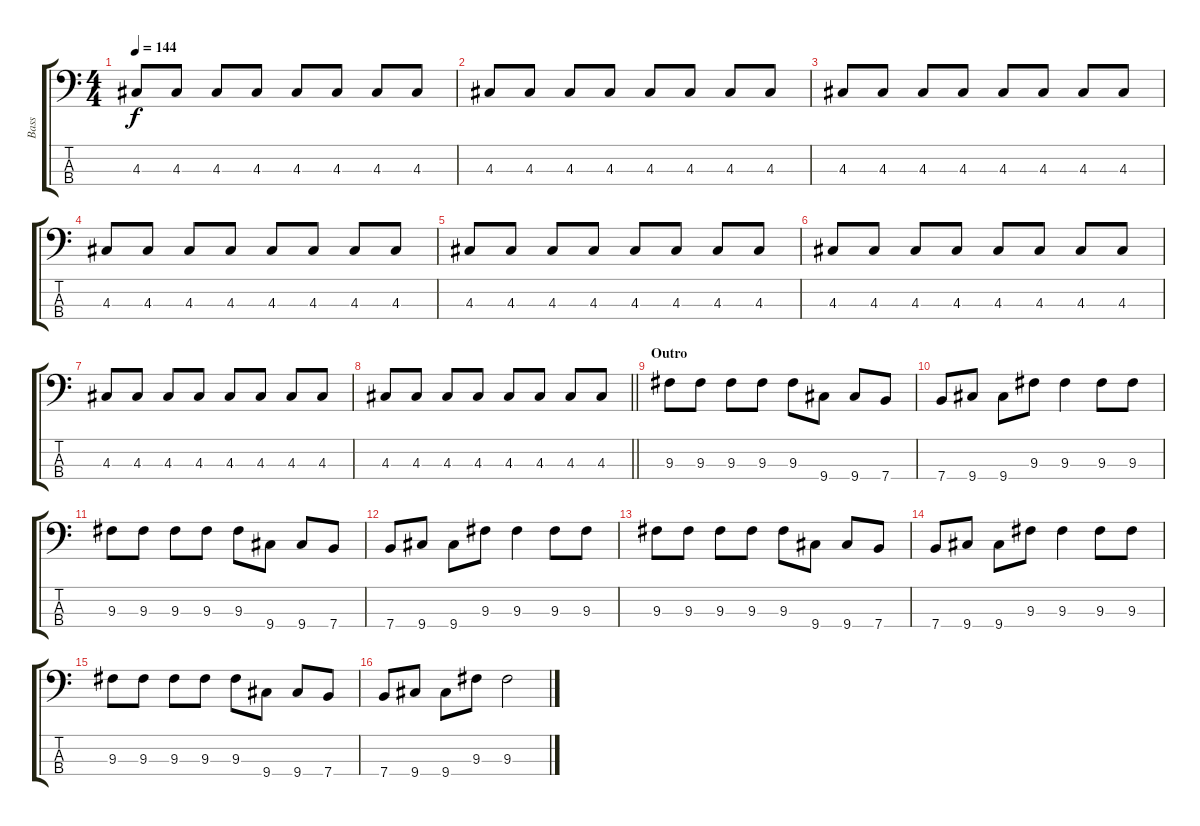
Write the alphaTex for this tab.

\track ("Bass" "Bass") {instrument electricbasspick}
\staff {score tabs}
\tuning (G2 D2 A1 E1) {hide}
\ts (4 4)
\tempo 144
\clef f4
\ks c
4.3.8{dy f} 4.3.8 4.3.8 4.3.8 4.3.8 4.3.8 4.3.8 4.3.8 |
4.3.8 4.3.8 4.3.8 4.3.8 4.3.8 4.3.8 4.3.8 4.3.8 |
4.3.8 4.3.8 4.3.8 4.3.8 4.3.8 4.3.8 4.3.8 4.3.8 |
4.3.8 4.3.8 4.3.8 4.3.8 4.3.8 4.3.8 4.3.8 4.3.8 |
4.3.8 4.3.8 4.3.8 4.3.8 4.3.8 4.3.8 4.3.8 4.3.8 |
4.3.8 4.3.8 4.3.8 4.3.8 4.3.8 4.3.8 4.3.8 4.3.8 |
4.3.8 4.3.8 4.3.8 4.3.8 4.3.8 4.3.8 4.3.8 4.3.8 |
\barLineRight lightlight
4.3.8 4.3.8 4.3.8 4.3.8 4.3.8 4.3.8 4.3.8 4.3.8 |
\section ("" "Outro")
9.3.8 9.3.8 9.3.8 9.3.8 9.3.8 9.4.8 9.4.8 7.4.8 |
7.4.8 9.4.8 9.4.8 9.3.8 9.3.4 9.3.8 9.3.8 |
9.3.8 9.3.8 9.3.8 9.3.8 9.3.8 9.4.8 9.4.8 7.4.8 |
7.4.8 9.4.8 9.4.8 9.3.8 9.3.4 9.3.8 9.3.8 |
9.3.8 9.3.8 9.3.8 9.3.8 9.3.8 9.4.8 9.4.8 7.4.8 |
7.4.8 9.4.8 9.4.8 9.3.8 9.3.4 9.3.8 9.3.8 |
9.3.8 9.3.8 9.3.8 9.3.8 9.3.8 9.4.8 9.4.8 7.4.8 |
7.4.8 9.4.8 9.4.8 9.3.8 9.3.2
